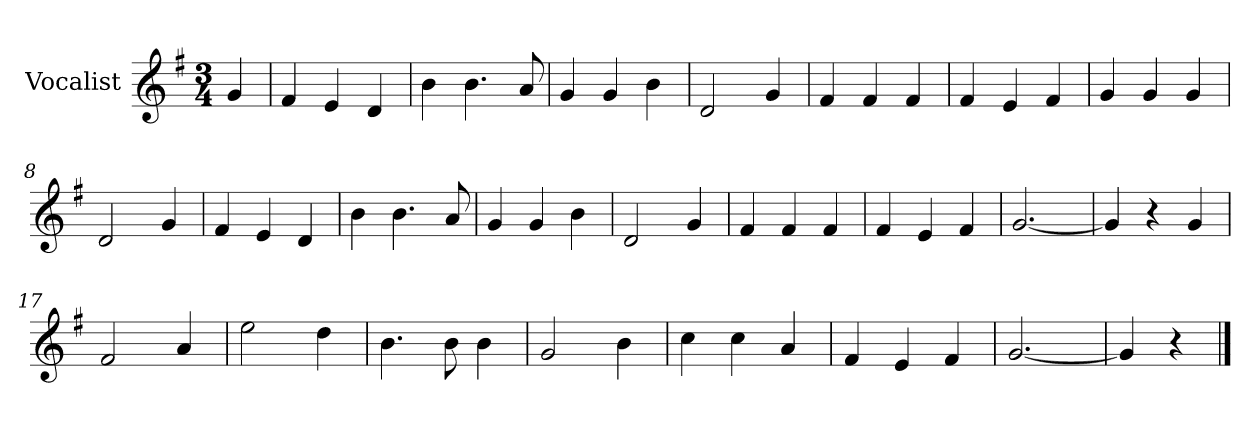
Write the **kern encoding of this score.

**kern
*part1
*staff1
*I"Vocalist
*k[f#]
*G:
*M3/4
=
4g
=1
4f#
4e
4d
=2
4b
4.b
8a
=3
4g
4g
4b
=4
2d
4g
=5
4f#
4f#
4f#
=6
4f#
4e
4f#
=7
4g
4g
4g
=8
2d
4g
=9
4f#
4e
4d
=10
4b
4.b
8a
=11
4g
4g
4b
=12
2d
4g
=13
4f#
4f#
4f#
=14
4f#
4e
4f#
=15
[2.g
=16
4g]
4r
4g
=17
2f#
4a
=18
2ee
4dd
=19
4.b
8b
4b
=20
2g
4b
=21
4cc
4cc
4a
=22
4f#
4e
4f#
=23
[2.g
=24
4g]
4r
==
*-
